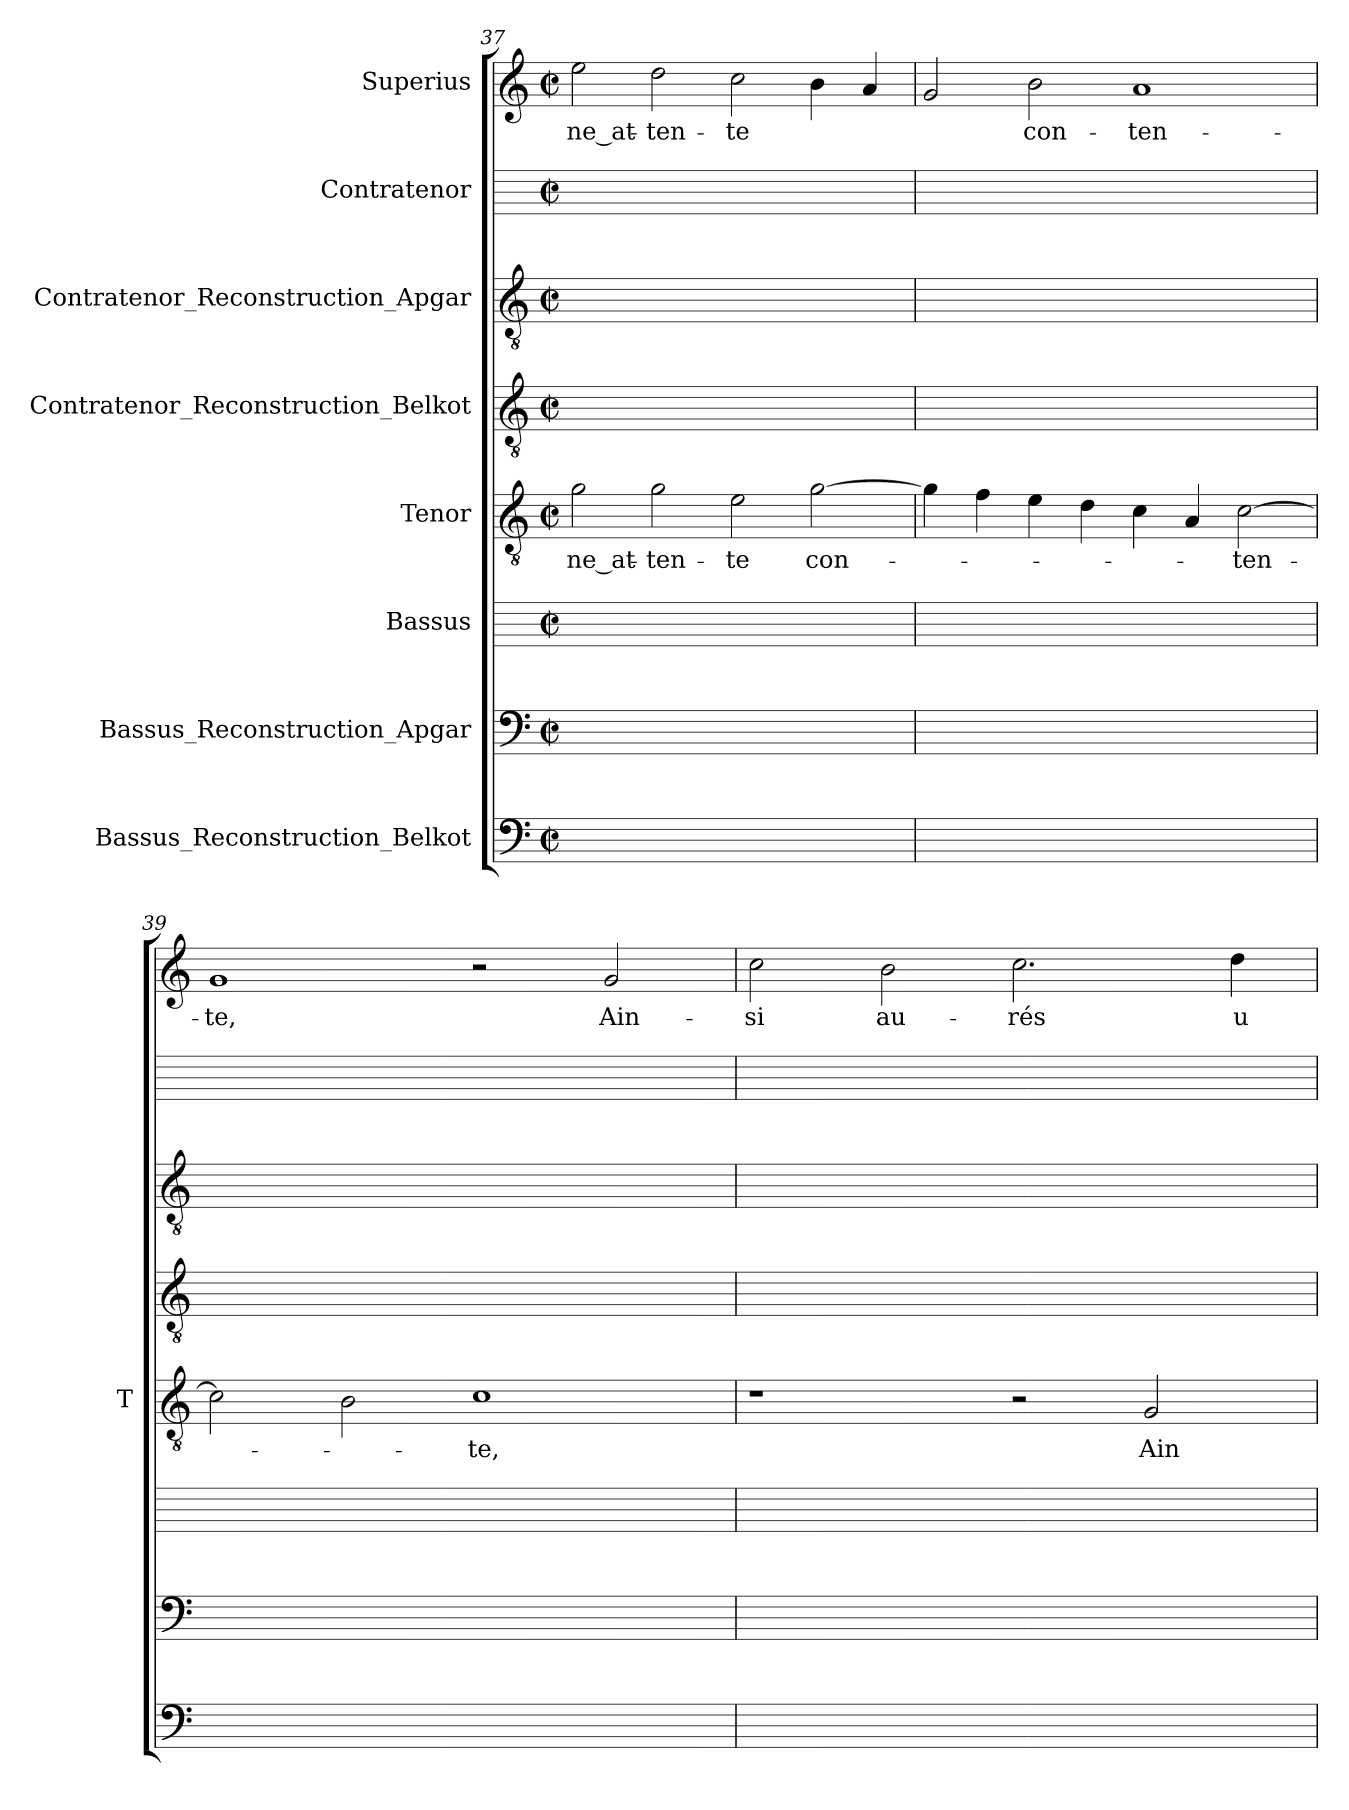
**kern	**kern	**kern	**kern	**text	**kern	**kern	**kern	**kern	**text
*part8	*part7	*part6	*part5	*part5	*part4	*part3	*part2	*part1	*part1
*staff8	*staff7	*staff6	*staff5	*staff5	*staff4	*staff3	*staff2	*staff1	*staff1
*I"Bassus_Reconstruction_Belkot	*I"Bassus_Reconstruction_Apgar	*I"Bassus	*I"Tenor	*	*I"Contratenor_Reconstruction_Belkot	*I"Contratenor_Reconstruction_Apgar	*I"Contratenor	*I"Superius	*
*	*	*	*I'T	*	*	*	*	*	*
*clefF4	*clefF4	*	*clefGv2	*	*clefGv2	*clefGv2	*	*clefG2	*
*k[]	*k[]	*	*k[]	*	*k[]	*k[]	*	*k[]	*
*C:	*C:	*	*C:	*	*C:	*C:	*	*C:	*
*M2/2	*M2/2	*M2/2	*M2/2	*	*M2/2	*M2/2	*M2/2	*M2/2	*
*met(c|)	*met(c|)	*met(c|)	*met(c|)	*	*met(c|)	*met(c|)	*met(c|)	*met(c|)	*
=37	=37	=37	=37	=37	=37	=37	=37	=37	=37
0ryy	0ryy	0ryy	2g	ne_at-	0ryy	0ryy	0ryy	2ee	ne_at-
.	.	.	2g	ten-	.	.	.	2dd	ten-
.	.	.	2e	-te	.	.	.	2cc	-te
.	.	.	[2g	con-	.	.	.	4b	.
.	.	.	.	.	.	.	.	4a	.
!!LO:PB:g=z
=38	=38	=38	=38	=38	=38	=38	=38	=38	=38
0ryy	0ryy	0ryy	4g]	.	0ryy	0ryy	0ryy	2g	.
.	.	.	4f	.	.	.	.	.	.
.	.	.	4e	.	.	.	.	2b	con-
.	.	.	4d	.	.	.	.	.	.
.	.	.	4c	.	.	.	.	1a	ten-
.	.	.	4A	.	.	.	.	.	.
.	.	.	[2c	ten-	.	.	.	.	.
=39	=39	=39	=39	=39	=39	=39	=39	=39	=39
0ryy	0ryy	0ryy	2c]	.	0ryy	0ryy	0ryy	1g	-te,
.	.	.	2B	.	.	.	.	.	.
.	.	.	1c	-te,	.	.	.	2r	.
.	.	.	.	.	.	.	.	2g	Ain-
=40	=40	=40	=40	=40	=40	=40	=40	=40	=40
0ryy	0ryy	0ryy	1r	.	0ryy	0ryy	0ryy	2cc	-si
.	.	.	.	.	.	.	.	2b	au-
.	.	.	2r	.	.	.	.	2.cc	-rés
.	.	.	2G	Ain-	.	.	.	.	.
.	.	.	.	.	.	.	.	4dd	u-
=	=	=	=	=	=	=	=	=	=
*-	*-	*-	*-	*-	*-	*-	*-	*-	*-
